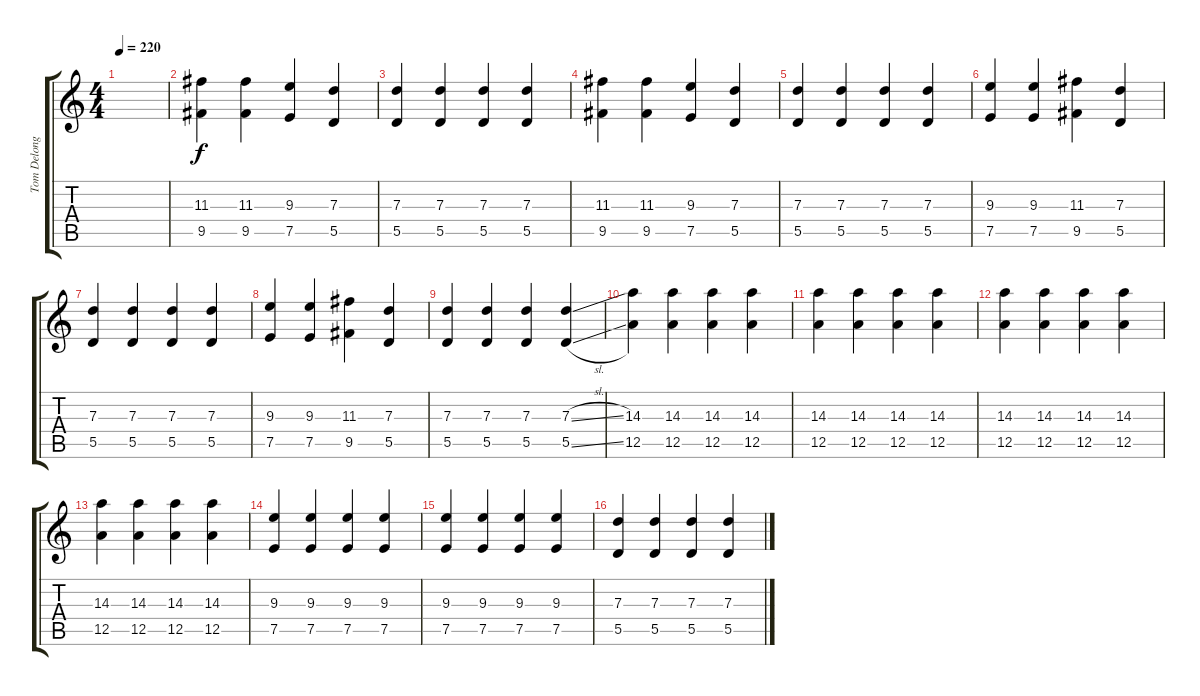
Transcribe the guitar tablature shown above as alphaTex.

\track ("Tom Delonge" "Tom Delong") {instrument distortionguitar}
\staff {score tabs}
\tuning (E4 B3 G3 D3 A2 E2) {hide}
\ts (4 4)
\tempo 220
\clef g2
\ks c
|
(11.3 9.5).4 (11.3 9.5).4 (9.3 7.5).4 (7.3 5.5).4 |
(7.3 5.5).4 (7.3 5.5).4 (7.3 5.5).4 (7.3 5.5).4 |
(11.3 9.5).4 (11.3 9.5).4 (9.3 7.5).4 (7.3 5.5).4 |
(7.3 5.5).4 (7.3 5.5).4 (7.3 5.5).4 (7.3 5.5).4 |
(9.3 7.5).4 (9.3 7.5).4 (11.3 9.5).4 (7.3 5.5).4 |
(7.3 5.5).4 (7.3 5.5).4 (7.3 5.5).4 (7.3 5.5).4 |
(9.3 7.5).4 (9.3 7.5).4 (11.3 9.5).4 (7.3 5.5).4 |
(7.3 5.5).4 (7.3 5.5).4 (7.3 5.5).4 (7.3{sl} 5.5{sl}).4 |
(14.3 12.5).4 (14.3 12.5).4 (14.3 12.5).4 (14.3 12.5).4 |
(14.3 12.5).4 (14.3 12.5).4 (14.3 12.5).4 (14.3 12.5).4 |
(14.3 12.5).4 (14.3 12.5).4 (14.3 12.5).4 (14.3 12.5).4 |
(14.3 12.5).4 (14.3 12.5).4 (14.3 12.5).4 (14.3 12.5).4 |
(9.3 7.5).4 (9.3 7.5).4 (9.3 7.5).4 (9.3 7.5).4 |
(9.3 7.5).4 (9.3 7.5).4 (9.3 7.5).4 (9.3 7.5).4 |
(7.3 5.5).4 (7.3 5.5).4 (7.3 5.5).4 (7.3 5.5).4
